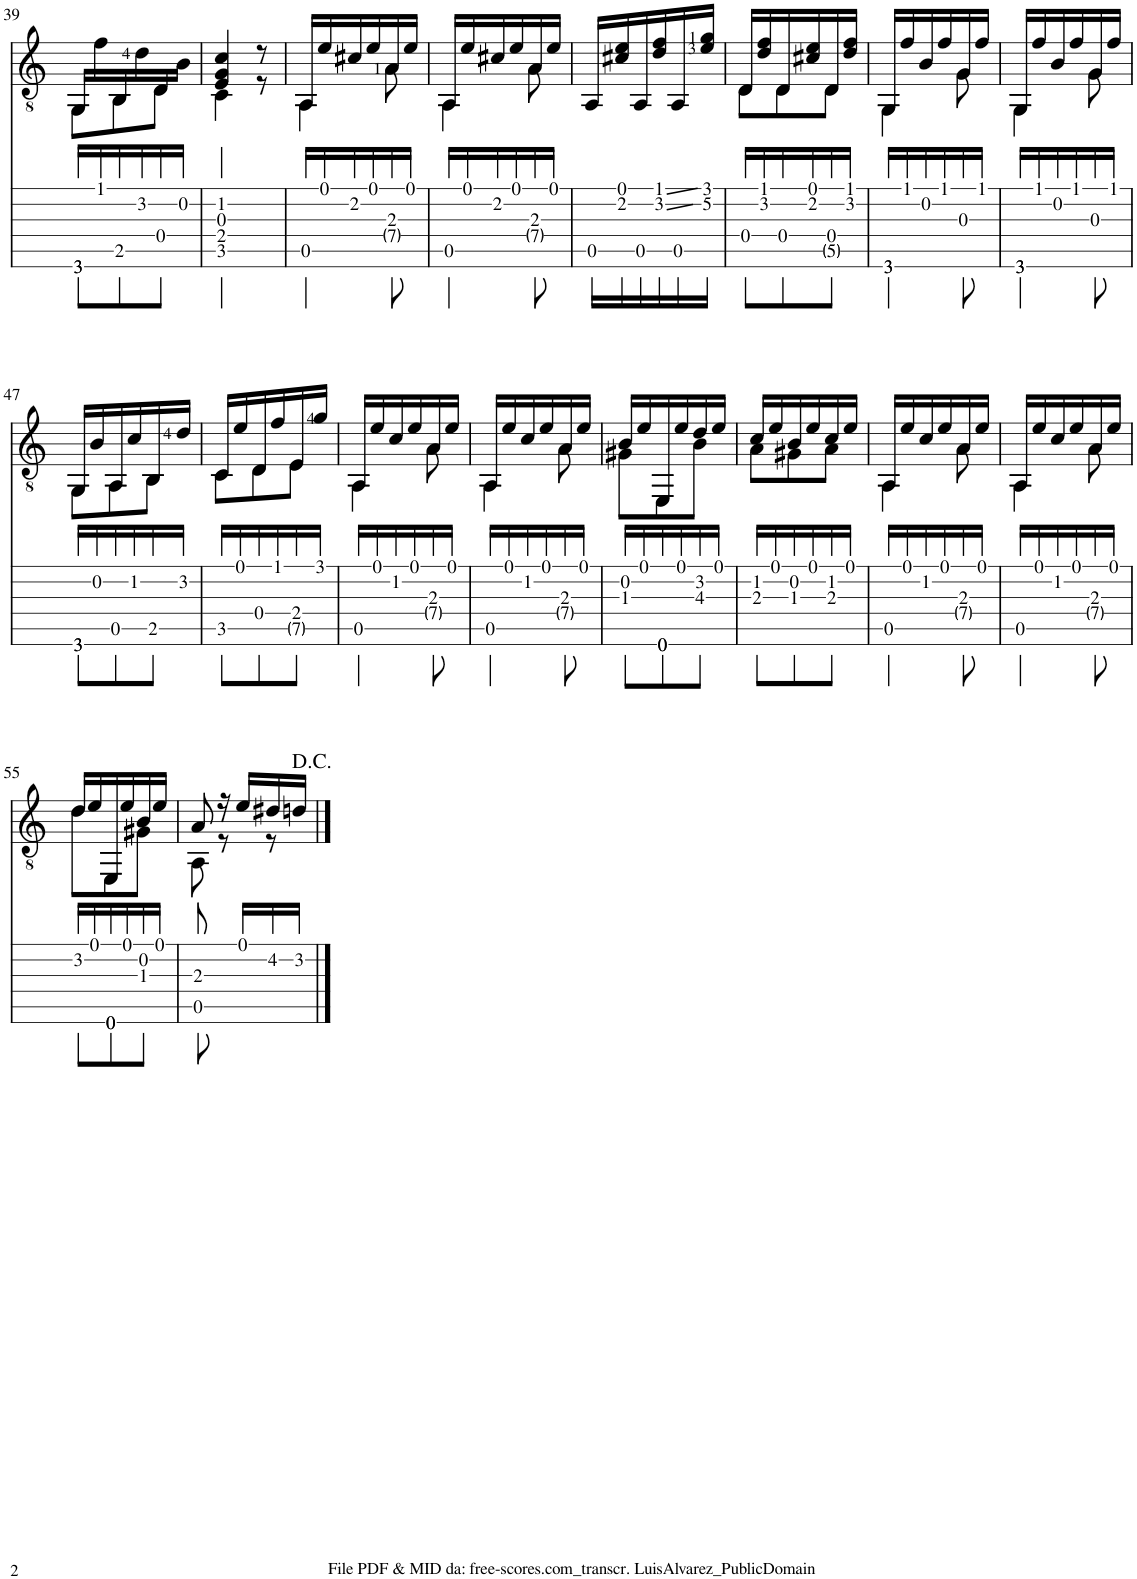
**kern	**kern
*part2	*part1
*staff2	*staff1
*I"Chitarra classica (Intavolatura)	*I"Guitar
!!LO:PB:g=z
*	*clefGv2
*k[]	*k[]
*M3/8	*M3/8
=39	=39
*^	*^
16GG/LL	8GG\L	16GG/LL	8GG\L
16f/	.	16f\	.
16BB/	8BB\	16BB/	8BB\
16d/	.	16d\	.
16D/	8D\J	16D/	8D\J
16B/JJ	.	16B\JJ	.
=40	=40	=40	=40
4E/ 4G/ 4c/	4C\	4E/ 4G/ 4c/	4C\
8r	8r	8r	8r
=41	=41	=41	=41
16AA/LL	4AA\	16AA/LL	4AA\
16e/	.	16e/	.
16c#X/	.	16c#X/	.
16e/	.	16e/	.
16A/	8A\	16A/	8A\
16e/JJ	.	16e/JJ	.
=42	=42	=42	=42
16AA/LL	4AA\	16AA/LL	4AA\
16e/	.	16e/	.
16c#X/	.	16c#X/	.
16e/	.	16e/	.
16A/	8A\	16A/	8A\
16e/JJ	.	16e/JJ	.
*v	*v	*	*
*	*v	*v
=43	=43
16AA\LL	16AA/LL
16c#X\ 16e\	16c#X/ 16e/
16AA\	16AA/
16d\ 16f\	16d/ 16f/
16AA\	16AA/
16e\ 16g\JJ	16e/ 16g/JJ
=44	=44
*^	*^
16D/LL	8D\L	16D/LL	8D\L
16d/ 16f/	.	16d/ 16f/	.
16D/	8D\	16D/	8D\
16c#X/ 16e/	.	16c#X/ 16e/	.
16D/	8D\J	16D/	8D\J
16d/ 16f/JJ	.	16d/ 16f/JJ	.
=45	=45	=45	=45
16GG/LL	4GG\	16GG/LL	4GG\
16f/	.	16f/	.
16B/	.	16B/	.
16f/	.	16f/	.
16G/	8G\	16G/	8G\
16f/JJ	.	16f/JJ	.
=46	=46	=46	=46
16GG/LL	4GG\	16GG/LL	4GG\
16f/	.	16f/	.
16B/	.	16B/	.
16f/	.	16f/	.
16G/	8G\	16G/	8G\
16f/JJ	.	16f/JJ	.
!!LO:LB:g=z	!!
=47	=47	=47	=47
16GG/LL	8GG\L	16GG/LL	8GG\L
16B/	.	16B/	.
16AA/	8AA\	16AA/	8AA\
16c/	.	16c/	.
16BB/	8BB\J	16BB/	8BB\J
16d/JJ	.	16d/JJ	.
=48	=48	=48	=48
16C/LL	8C\L	16C/LL	8C\L
16e/	.	16e/	.
16D/	8D\	16D/	8D\
16f/	.	16f/	.
16E/	8E\J	16E/	8E\J
16g/JJ	.	16g/JJ	.
=49	=49	=49	=49
16AA/LL	4AA\	16AA/LL	4AA\
16e/	.	16e/	.
16c/	.	16c/	.
16e/	.	16e/	.
16A/	8A\	16A/	8A\
16e/JJ	.	16e/JJ	.
=50	=50	=50	=50
16AA/LL	4AA\	16AA/LL	4AA\
16e/	.	16e/	.
16c/	.	16c/	.
16e/	.	16e/	.
16A/	8A\	16A/	8A\
16e/JJ	.	16e/JJ	.
=51	=51	=51	=51
16B/LL	8G#X\L	16B/LL	8G#X\L
16e/	.	16e/	.
16EE/	8EE\	16EE/	8EE\
16e/	.	16e/	.
16d/	8B\J	16d/	8B\J
16e/JJ	.	16e/JJ	.
=52	=52	=52	=52
16c/LL	8A\L	16c/LL	8A\L
16e/	.	16e/	.
16B/	8G#X\	16B/	8G#X\
16e/	.	16e/	.
16c/	8A\J	16c/	8A\J
16e/JJ	.	16e/JJ	.
=53	=53	=53	=53
16AA/LL	4AA\	16AA/LL	4AA\
16e/	.	16e/	.
16c/	.	16c/	.
16e/	.	16e/	.
16A/	8A\	16A/	8A\
16e/JJ	.	16e/JJ	.
=54	=54	=54	=54
16AA/LL	4AA\	16AA/LL	4AA\
16e/	.	16e/	.
16c/	.	16c/	.
16e/	.	16e/	.
16A/	8A\	16A/	8A\
16e/JJ	.	16e/JJ	.
!!LO:LB:g=z	!!
=55	=55	=55	=55
16d/LL	8d\L	16d/LL	8d\L
16e/	.	16e/	.
16EE/	8EE\	16EE/	8EE\
16e/	.	16e/	.
16B/	8G#X\J	16B/	8G#X\J
16e/JJ	.	16e/JJ	.
=56	=56	=56	=56
8A/	8AA\	8A/	8AA\
16r	8r	16r	8r
16e/LL	.	16e/LL	.
16d#X/	8r	16d#X/	8r
16dn/JJ	.	16dn/JJ	.
*v	*v	*	*
*	*v	*v
==	==
*-	*-
